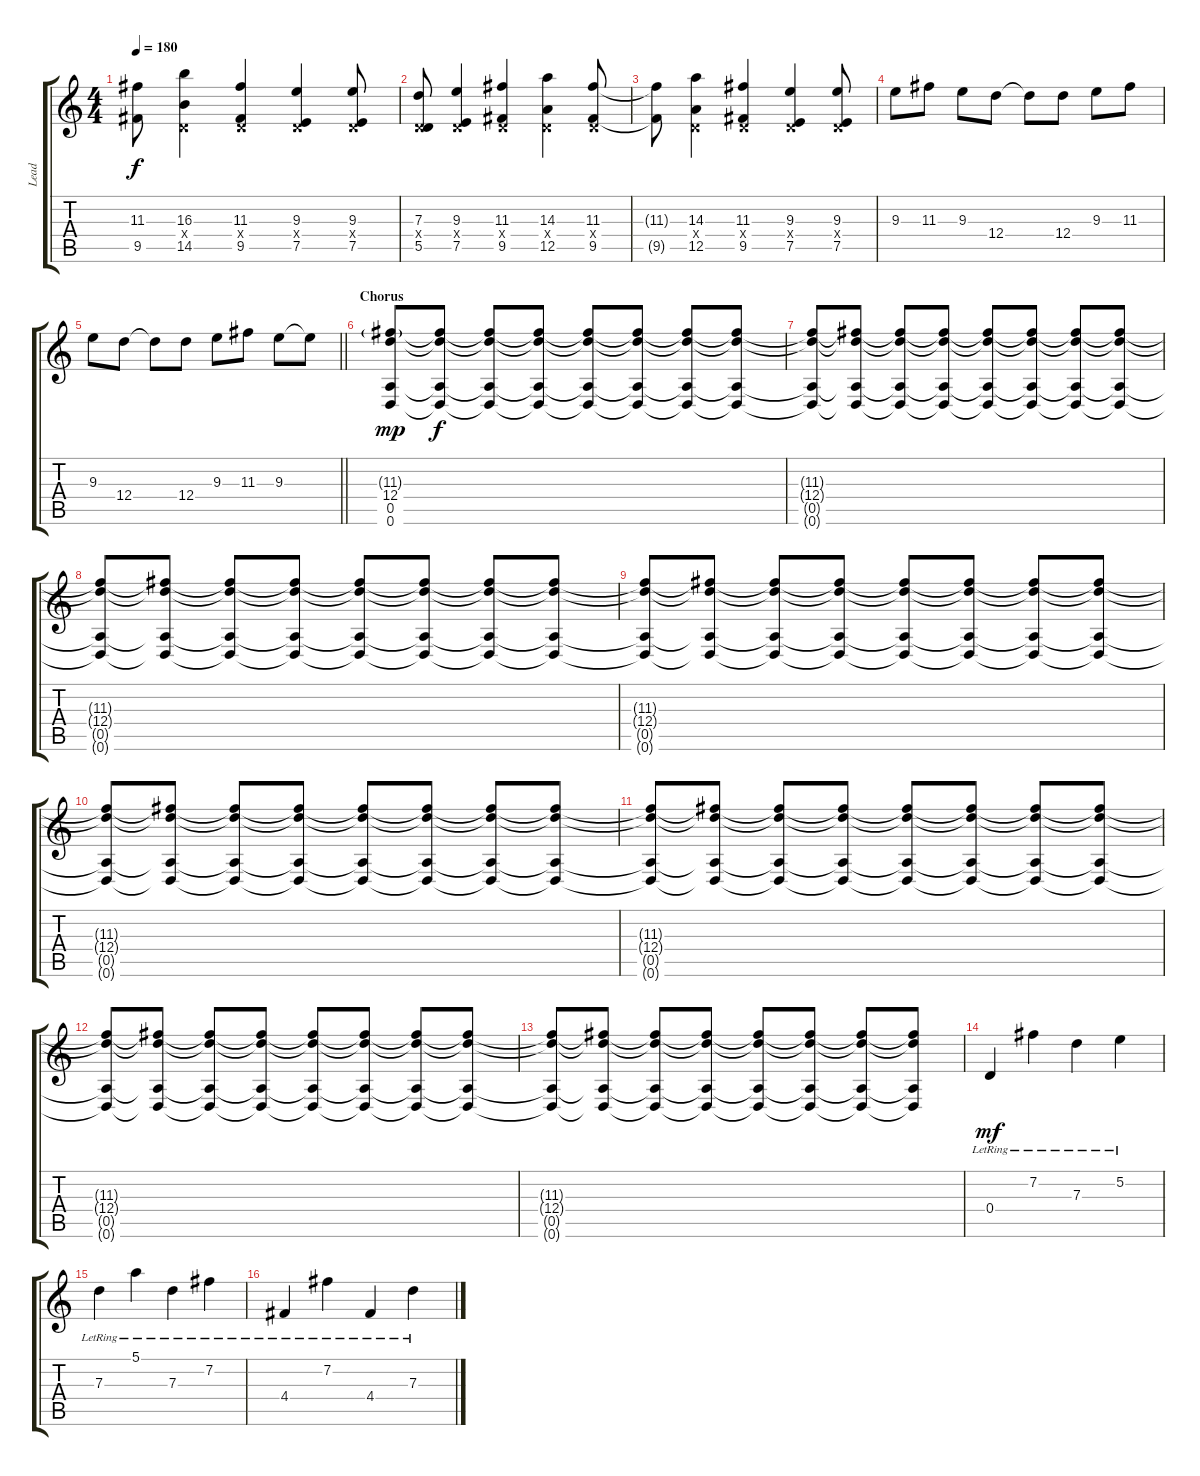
\track ("Lead" "Lead") {instrument distortionguitar}
\staff {score tabs}
\tuning (E4 B3 G3 D3 A2 D2) {hide}
\ts (4 4)
\tempo 180
\clef g2
\ks c
(11.3{t} 9.5{t}).8{dy f} (16.3 0.4{x} 14.5).4 (11.3 0.4{x} 9.5).4 (9.3 0.4{x} 7.5).4 (9.3 0.4{x} 7.5).8 |
(7.3 0.4{x} 5.5).8 (9.3 0.4{x} 7.5).4 (11.3 0.4{x} 9.5).4 (14.3 0.4{x} 12.5).4 (11.3 0.4{x} 9.5).8 |
(11.3{t} 9.5{t}).8 (14.3 0.4{x} 12.5).4 (11.3 0.4{x} 9.5).4 (9.3 0.4{x} 7.5).4 (9.3 0.4{x} 7.5).8 |
9.3.8 11.3.8 9.3.8 12.4.8 12.4{t}.8 12.4.8 9.3.8 11.3.8 |
\barLineRight lightlight
9.3.8 12.4.8 12.4{t}.8 12.4.8 9.3.8 11.3.8 9.3.8 9.3{t}.8 |
\section ("" "Chorus")
(11.3{g} 12.4 0.5 0.6).8{dy mp} (11.3{t} 12.4{t} 0.5{t} 0.6{t}).8{dy f} (11.3{t} 12.4{t} 0.5{t} 0.6{t}).8 (11.3{t} 12.4{t} 0.5{t} 0.6{t}).8 (11.3{t} 12.4{t} 0.5{t} 0.6{t}).8 (11.3{t} 12.4{t} 0.5{t} 0.6{t}).8 (11.3{t} 12.4{t} 0.5{t} 0.6{t}).8 (11.3{t} 12.4{t} 0.5{t} 0.6{t}).8 |
(11.3{t} 12.4{t} 0.5{t} 0.6{t}).8 (11.3{t} 12.4{t} 0.5{t} 0.6{t}).8 (11.3{t} 12.4{t} 0.5{t} 0.6{t}).8 (11.3{t} 12.4{t} 0.5{t} 0.6{t}).8 (11.3{t} 12.4{t} 0.5{t} 0.6{t}).8 (11.3{t} 12.4{t} 0.5{t} 0.6{t}).8 (11.3{t} 12.4{t} 0.5{t} 0.6{t}).8 (11.3{t} 12.4{t} 0.5{t} 0.6{t}).8 |
(11.3{t} 12.4{t} 0.5{t} 0.6{t}).8 (11.3{t} 12.4{t} 0.5{t} 0.6{t}).8 (11.3{t} 12.4{t} 0.5{t} 0.6{t}).8 (11.3{t} 12.4{t} 0.5{t} 0.6{t}).8 (11.3{t} 12.4{t} 0.5{t} 0.6{t}).8 (11.3{t} 12.4{t} 0.5{t} 0.6{t}).8 (11.3{t} 12.4{t} 0.5{t} 0.6{t}).8 (11.3{t} 12.4{t} 0.5{t} 0.6{t}).8 |
(11.3{t} 12.4{t} 0.5{t} 0.6{t}).8 (11.3{t} 12.4{t} 0.5{t} 0.6{t}).8 (11.3{t} 12.4{t} 0.5{t} 0.6{t}).8 (11.3{t} 12.4{t} 0.5{t} 0.6{t}).8 (11.3{t} 12.4{t} 0.5{t} 0.6{t}).8 (11.3{t} 12.4{t} 0.5{t} 0.6{t}).8 (11.3{t} 12.4{t} 0.5{t} 0.6{t}).8 (11.3{t} 12.4{t} 0.5{t} 0.6{t}).8 |
(11.3{t} 12.4{t} 0.5{t} 0.6{t}).8 (11.3{t} 12.4{t} 0.5{t} 0.6{t}).8 (11.3{t} 12.4{t} 0.5{t} 0.6{t}).8 (11.3{t} 12.4{t} 0.5{t} 0.6{t}).8 (11.3{t} 12.4{t} 0.5{t} 0.6{t}).8 (11.3{t} 12.4{t} 0.5{t} 0.6{t}).8 (11.3{t} 12.4{t} 0.5{t} 0.6{t}).8 (11.3{t} 12.4{t} 0.5{t} 0.6{t}).8 |
(11.3{t} 12.4{t} 0.5{t} 0.6{t}).8 (11.3{t} 12.4{t} 0.5{t} 0.6{t}).8 (11.3{t} 12.4{t} 0.5{t} 0.6{t}).8 (11.3{t} 12.4{t} 0.5{t} 0.6{t}).8 (11.3{t} 12.4{t} 0.5{t} 0.6{t}).8 (11.3{t} 12.4{t} 0.5{t} 0.6{t}).8 (11.3{t} 12.4{t} 0.5{t} 0.6{t}).8 (11.3{t} 12.4{t} 0.5{t} 0.6{t}).8 |
(11.3{t} 12.4{t} 0.5{t} 0.6{t}).8 (11.3{t} 12.4{t} 0.5{t} 0.6{t}).8 (11.3{t} 12.4{t} 0.5{t} 0.6{t}).8 (11.3{t} 12.4{t} 0.5{t} 0.6{t}).8 (11.3{t} 12.4{t} 0.5{t} 0.6{t}).8 (11.3{t} 12.4{t} 0.5{t} 0.6{t}).8 (11.3{t} 12.4{t} 0.5{t} 0.6{t}).8 (11.3{t} 12.4{t} 0.5{t} 0.6{t}).8 |
(11.3{t} 12.4{t} 0.5{t} 0.6{t}).8 (11.3{t} 12.4{t} 0.5{t} 0.6{t}).8 (11.3{t} 12.4{t} 0.5{t} 0.6{t}).8 (11.3{t} 12.4{t} 0.5{t} 0.6{t}).8 (11.3{t} 12.4{t} 0.5{t} 0.6{t}).8 (11.3{t} 12.4{t} 0.5{t} 0.6{t}).8 (11.3{t} 12.4{t} 0.5{t} 0.6{t}).8 (11.3{t} 12.4{t} 0.5{t} 0.6{t}).8 |
0.4{lr}.4{dy mf} 7.2{lr}.4 7.3{lr}.4 5.2{lr}.4 |
7.3{lr}.4 5.1{lr}.4 7.3{lr}.4 7.2{lr}.4 |
4.4{lr}.4 7.2{lr}.4 4.4{lr}.4 7.3{lr}.4
